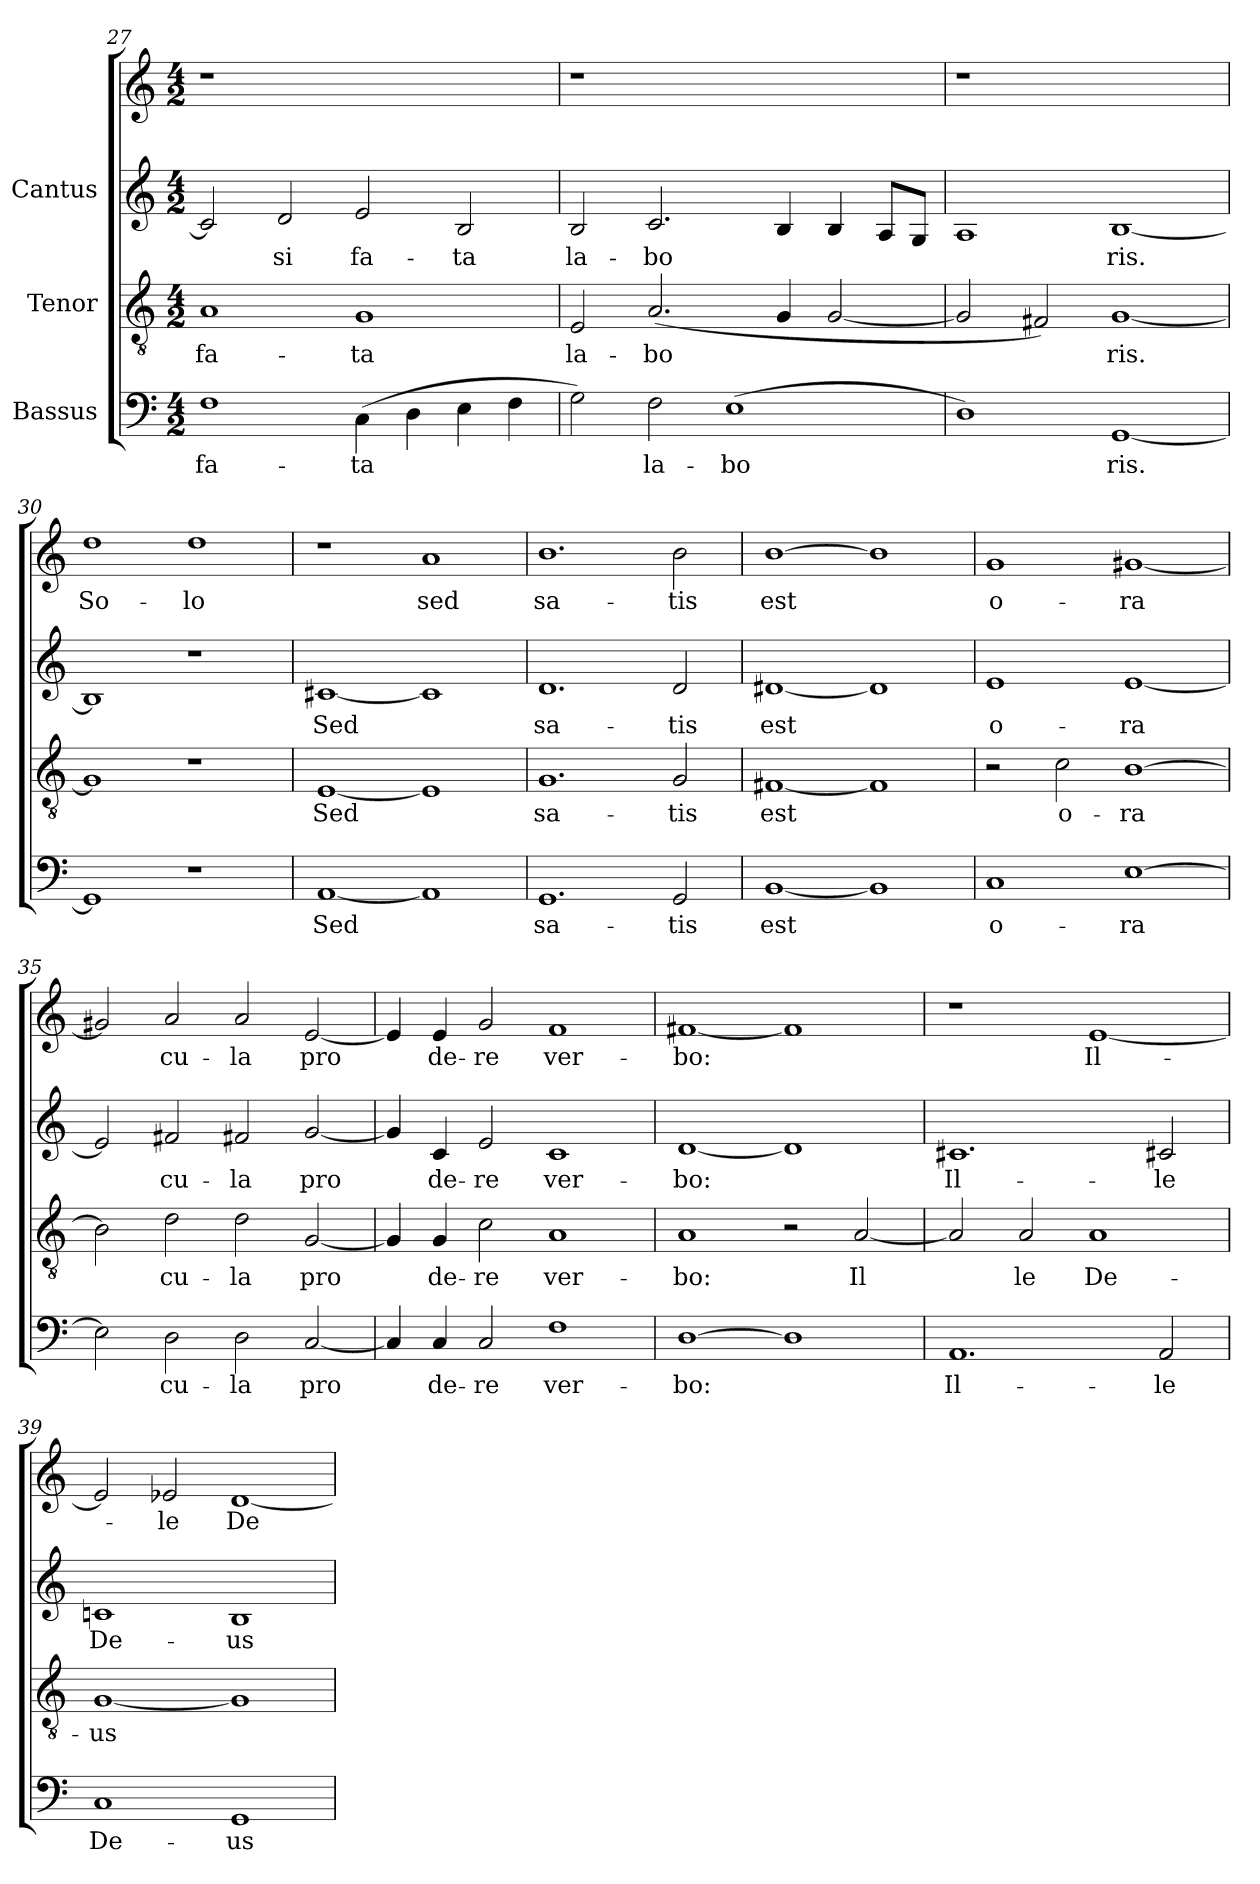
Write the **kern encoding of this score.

**kern	**text	**kern	**text	**kern	**text	**kern	**text
*part3	*part3	*part2	*part2	*part1	*part1	*part1	*part1
*staff4	*staff4	*staff3	*staff3	*staff2	*staff2	*staff1	*staff1
*I"Bassus	*	*I"Tenor	*	*I"Cantus	*	*	*
*clefF4	*	*clefGv2	*	*clefG2	*	*clefG2	*
*M4/2	*	*M4/2	*	*M4/2	*	*M4/2	*
=27	=27	=27	=27	=27	=27	=27	=27
!	!LO:LY:b:cj	!	!LO:LY:b:cj	!	!LO:LY:b:cj	!	!
1F	fa-	1A	fa-	2c/]	-	1r	.
!	!	!	!	!	!LO:LY:b:cj	!	!
.	.	.	.	2d/	si	.	.
!	!LO:LY:b:cj	!	!LO:LY:b:cj	!	!LO:LY:b:cj	!	!
(>4C\	-ta	1G	-ta	2e/	fa-	1ryy	.
!	!LO:LY:b:cj	!	!	!	!	!	!
4D\	.	.	.	.	.	.	.
!	!LO:LY:b:cj	!	!	!	!LO:LY:b:cj	!	!
4E\	.	.	.	2B/	-ta	.	.
!	!LO:LY:b:cj	!	!	!	!	!	!
4F\	.	.	.	.	.	.	.
=28	=28	=28	=28	=28	=28	=28	=28
!	!LO:LY:b:cj	!	!LO:LY:b:cj	!	!LO:LY:b:cj	!	!
2G\)	.	2E/	la-	2B/	la-	1r	.
!	!LO:LY:b:cj	!	!LO:LY:b:cj	!	!LO:LY:b:cj	!	!
2F\	la-	(<2.A/	-bo-	2.c/	-bo-	.	.
!	!LO:LY:b:cj	!	!	!	!	!	!
(>1E	-bo-	.	.	.	.	1ryy	.
!	!	!	!LO:LY:b:cj	!	!LO:LY:b:cj	!	!
.	.	4G/	--	4B/	--	.	.
!	!	!	!LO:LY:b:cj	!	!LO:LY:b:cj	!	!
.	.	[<2G/	--	4B/	--	.	.
!	!	!	!	!	!LO:LY:b:cj	!	!
.	.	.	.	8A/L	--	.	.
!	!	!	!	!	!LO:LY:b:cj	!	!
.	.	.	.	8G/J	--	.	.
=29	=29	=29	=29	=29	=29	=29	=29
!	!LO:LY:b:cj	!	!LO:LY:b:cj	!	!LO:LY:b:cj	!	!
1D)	-	2G/]	-	1A	-	1r	.
!	!	!	!LO:LY:b:cj	!	!	!	!
.	.	2F#X/)	.	.	.	.	.
!	!LO:LY:b:cj	!	!LO:LY:b:cj	!	!LO:LY:b:cj	!	!
[<1GG	ris.	[<1G	ris.	[<1B	ris.	1ryy	.
!!LO:PB:g=z
=30	=30	=30	=30	=30	=30	=30	=30
!	!	!	!	!	!	!	!LO:LY:b:cj
1GG]	.	1G]	.	1B]	.	1dd	So-
!	!	!	!	!	!	!	!LO:LY:b:cj
1r	.	1r	.	1r	.	1dd	-lo
=31	=31	=31	=31	=31	=31	=31	=31
!	!LO:LY:b:cj	!	!LO:LY:b:cj	!	!LO:LY:b:cj	!	!
[<1AA	Sed	[<1E	Sed	[<1c#X	Sed	1r	.
!	!LO:LY:b:cj	!	!LO:LY:b:cj	!	!LO:LY:b:cj	!	!LO:LY:b:cj
1AA]	.	1E]	.	1c#]	.	1a	sed
!!LO:LB:g=z
=32	=32	=32	=32	=32	=32	=32	=32
!	!LO:LY:b:cj	!	!LO:LY:b:cj	!	!LO:LY:b:cj	!	!LO:LY:b:cj
1.GG	sa-	1.G	sa-	1.d	sa-	1.b	sa-
!	!LO:LY:b:cj	!	!LO:LY:b:cj	!	!LO:LY:b:cj	!	!LO:LY:b:cj
2GG/	-tis	2G/	-tis	2d/	-tis	2b\	-tis
=33	=33	=33	=33	=33	=33	=33	=33
!	!LO:LY:b:cj	!	!LO:LY:b:cj	!	!LO:LY:b:cj	!	!LO:LY:b:cj
[<1BB	est	[<1F#X	est	[<1d#X	est	[>1b	est
!	!LO:LY:b:cj	!	!LO:LY:b:cj	!	!LO:LY:b:cj	!	!LO:LY:b:cj
1BB]	.	1F#]	.	1d#]	.	1b]	.
=34	=34	=34	=34	=34	=34	=34	=34
!	!LO:LY:b:cj	!	!	!	!LO:LY:b:cj	!	!LO:LY:b:cj
1C	o-	2r	.	1e	-o-	1g	o-
!	!	!	!LO:LY:b:cj	!	!	!	!
.	.	2c\	o-	.	.	.	.
!	!LO:LY:b:cj	!	!LO:LY:b:cj	!	!LO:LY:b:cj	!	!LO:LY:b:cj
[>1E	-ra-	[>1B	-ra-	[<1e	-ra-	[<1g#X	-ra-
=35	=35	=35	=35	=35	=35	=35	=35
!	!LO:LY:b:cj	!	!LO:LY:b:cj	!	!LO:LY:b:cj	!	!LO:LY:b:cj
2E\]	-	2B\]	-	2e/]	-	2g#X/]	-
!	!LO:LY:b:cj	!	!LO:LY:b:cj	!	!LO:LY:b:cj	!	!LO:LY:b:cj
2D\	cu-	2d\	cu-	2f#X/	cu-	2a/	cu-
!	!LO:LY:b:cj	!	!LO:LY:b:cj	!	!LO:LY:b:cj	!	!LO:LY:b:cj
2D\	-la	2d\	-la	2f#X/	-la	2a/	-la
!	!LO:LY:b:cj	!	!LO:LY:b:cj	!	!LO:LY:b:cj	!	!LO:LY:b:cj
[<2C/	pro-	[<2G/	pro-	[<2g/	pro-	[<2e/	pro-
=36	=36	=36	=36	=36	=36	=36	=36
!	!LO:LY:b:cj	!	!LO:LY:b:cj	!	!LO:LY:b:cj	!	!LO:LY:b:cj
4C/]	-	4G/]	-	4g/]	-	4e/]	-
!	!LO:LY:b:cj	!	!LO:LY:b:cj	!	!LO:LY:b:cj	!	!LO:LY:b:cj
4C/	de-	4G/	de-	4c/	de-	4e/	de-
!	!LO:LY:b:cj	!	!LO:LY:b:cj	!	!LO:LY:b:cj	!	!LO:LY:b:cj
2C/	-re	2c\	-re	2e/	-re	2g/	-re
!	!LO:LY:b:cj	!	!LO:LY:b:cj	!	!LO:LY:b:cj	!	!LO:LY:b:cj
1F	ver-	1A	ver-	1c	ver-	1f	ver-
!!LO:LB:g=z
=37	=37	=37	=37	=37	=37	=37	=37
!	!LO:LY:b:cj	!	!LO:LY:b:cj	!	!LO:LY:b:cj	!	!LO:LY:b:cj
[>1D	-bo:	1A	-bo:	[<1d	bo:	[<1f#X	-bo:
!	!LO:LY:b:cj	!	!	!	!LO:LY:b:cj	!	!LO:LY:b:cj
1D]	.	2r	.	1d]	.	1f#]	.
!	!	!	!LO:LY:b:cj	!	!	!	!
.	.	[<2A/	Il-	.	.	.	.
=38	=38	=38	=38	=38	=38	=38	=38
!	!LO:LY:b:cj	!	!LO:LY:b:cj	!	!LO:LY:b:cj	!	!
1.AA	Il-	2A/]	-	1.c#X	-Il-	1r	.
!	!	!	!LO:LY:b:cj	!	!	!	!
.	.	2A/	le	.	.	.	.
!	!	!	!LO:LY:b:cj	!	!	!	!LO:LY:b:cj
.	.	1A	De-	.	.	[<1e	Il-
!	!LO:LY:b:cj	!	!	!	!LO:LY:b:cj	!	!
2AA/	-le	.	.	2c#X/	-le	.	.
!!LO:PB:g=z
=39	=39	=39	=39	=39	=39	=39	=39
!	!LO:LY:b:cj	!	!LO:LY:b:cj	!	!LO:LY:b:cj	!	!LO:LY:b:cj
1C	De-	[<1G	-us	1cn	-De-	2e/]	.
!	!	!	!	!	!	!	!LO:LY:b:cj
.	.	.	.	.	.	2e-X/	le
!	!LO:LY:b:cj	!	!LO:LY:b:cj	!	!LO:LY:b:cj	!	!LO:LY:b:cj
1GG	-us	1G]	.	1B	-us	[<1d	De-
=	=	=	=	=	=	=	=
*-	*-	*-	*-	*-	*-	*-	*-
